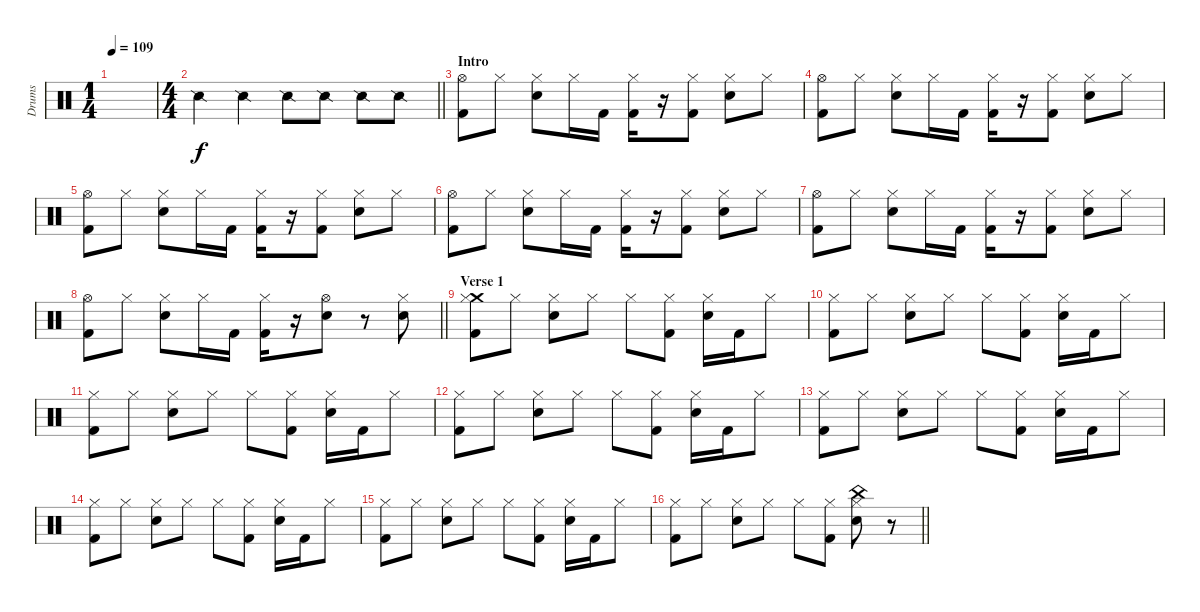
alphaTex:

\track ("Drums" "Drums") {instrument percussion}
\staff {score}
\articulation defaults
\ts (1 4)
\tempo 109
\clef neutral
\ks c
|
\ts (4 4)
\barLineRight lightlight "Snare (side stick) 2".4 "Snare (side stick) 2".4 "Snare (side stick) 2".8 "Snare (side stick) 2".8 "Snare (side stick) 2".8 "Snare (side stick) 2".8
|
\section ("" "Intro")
("Hi-Hat (open)" "Kick (hit) 2").8 "Hi-Hat (closed)".8 ("Hi-Hat (closed)" "Snare (hit) 2").8 "Hi-Hat (closed)".16 "Kick (hit) 2".16 ("Hi-Hat (closed)" "Kick (hit) 2").16 r.16 ("Hi-Hat (closed)" "Kick (hit) 2").8 ("Hi-Hat (closed)" "Snare (hit) 2").8 "Hi-Hat (closed)".8 |
("Hi-Hat (open)" "Kick (hit) 2").8 "Hi-Hat (closed)".8 ("Hi-Hat (closed)" "Snare (hit) 2").8 "Hi-Hat (closed)".16 "Kick (hit) 2".16 ("Hi-Hat (closed)" "Kick (hit) 2").16 r.16 ("Hi-Hat (closed)" "Kick (hit) 2").8 ("Hi-Hat (closed)" "Snare (hit) 2").8 "Hi-Hat (closed)".8 |
("Hi-Hat (open)" "Kick (hit) 2").8 "Hi-Hat (closed)".8 ("Hi-Hat (closed)" "Snare (hit) 2").8 "Hi-Hat (closed)".16 "Kick (hit) 2".16 ("Hi-Hat (closed)" "Kick (hit) 2").16 r.16 ("Hi-Hat (closed)" "Kick (hit) 2").8 ("Hi-Hat (closed)" "Snare (hit) 2").8 "Hi-Hat (closed)".8 |
("Hi-Hat (open)" "Kick (hit) 2").8 "Hi-Hat (closed)".8 ("Hi-Hat (closed)" "Snare (hit) 2").8 "Hi-Hat (closed)".16 "Kick (hit) 2".16 ("Hi-Hat (closed)" "Kick (hit) 2").16 r.16 ("Hi-Hat (closed)" "Kick (hit) 2").8 ("Hi-Hat (closed)" "Snare (hit) 2").8 "Hi-Hat (closed)".8 |
("Hi-Hat (open)" "Kick (hit) 2").8 "Hi-Hat (closed)".8 ("Hi-Hat (closed)" "Snare (hit) 2").8 "Hi-Hat (closed)".16 "Kick (hit) 2".16 ("Hi-Hat (closed)" "Kick (hit) 2").16 r.16 ("Hi-Hat (closed)" "Kick (hit) 2").8 ("Hi-Hat (closed)" "Snare (hit) 2").8 "Hi-Hat (closed)".8 |
\barLineRight lightlight
("Hi-Hat (open)" "Kick (hit) 2").8 "Hi-Hat (closed)".8 ("Hi-Hat (closed)" "Snare (hit) 2").8 "Hi-Hat (closed)".16 "Kick (hit) 2".16 ("Hi-Hat (closed)" "Kick (hit) 2").16 r.16 ("Hi-Hat (open)" "Snare (hit) 2").8 r.8 ("Snare (hit) 2" "Hi-Hat (closed)").8 |
\section ("" "Verse 1")
("Crash medium (hit)" "Hi-Hat (closed)" "Kick (hit) 2").8 "Hi-Hat (closed)".8 ("Hi-Hat (closed)" "Snare (hit) 2").8 "Hi-Hat (closed)".8 "Hi-Hat (closed)".8 ("Hi-Hat (closed)" "Kick (hit) 2").8 ("Hi-Hat (closed)" "Snare (hit) 2").16 "Kick (hit) 2".16 "Hi-Hat (closed)".8 |
("Hi-Hat (closed)" "Kick (hit) 2").8 "Hi-Hat (closed)".8 ("Hi-Hat (closed)" "Snare (hit) 2").8 "Hi-Hat (closed)".8 "Hi-Hat (closed)".8 ("Hi-Hat (closed)" "Kick (hit) 2").8 ("Hi-Hat (closed)" "Snare (hit) 2").16 "Kick (hit) 2".16 "Hi-Hat (closed)".8 |
("Hi-Hat (closed)" "Kick (hit) 2").8 "Hi-Hat (closed)".8 ("Hi-Hat (closed)" "Snare (hit) 2").8 "Hi-Hat (closed)".8 "Hi-Hat (closed)".8 ("Hi-Hat (closed)" "Kick (hit) 2").8 ("Hi-Hat (closed)" "Snare (hit) 2").16 "Kick (hit) 2".16 "Hi-Hat (closed)".8 |
("Hi-Hat (closed)" "Kick (hit) 2").8 "Hi-Hat (closed)".8 ("Hi-Hat (closed)" "Snare (hit) 2").8 "Hi-Hat (closed)".8 "Hi-Hat (closed)".8 ("Hi-Hat (closed)" "Kick (hit) 2").8 ("Hi-Hat (closed)" "Snare (hit) 2").16 "Kick (hit) 2".16 "Hi-Hat (closed)".8 |
("Hi-Hat (closed)" "Kick (hit) 2").8 "Hi-Hat (closed)".8 ("Hi-Hat (closed)" "Snare (hit) 2").8 "Hi-Hat (closed)".8 "Hi-Hat (closed)".8 ("Hi-Hat (closed)" "Kick (hit) 2").8 ("Hi-Hat (closed)" "Snare (hit) 2").16 "Kick (hit) 2".16 "Hi-Hat (closed)".8 |
("Hi-Hat (closed)" "Kick (hit) 2").8 "Hi-Hat (closed)".8 ("Hi-Hat (closed)" "Snare (hit) 2").8 "Hi-Hat (closed)".8 "Hi-Hat (closed)".8 ("Hi-Hat (closed)" "Kick (hit) 2").8 ("Hi-Hat (closed)" "Snare (hit) 2").16 "Kick (hit) 2".16 "Hi-Hat (closed)".8 |
("Hi-Hat (closed)" "Kick (hit) 2").8 "Hi-Hat (closed)".8 ("Hi-Hat (closed)" "Snare (hit) 2").8 "Hi-Hat (closed)".8 "Hi-Hat (closed)".8 ("Hi-Hat (closed)" "Kick (hit) 2").8 ("Hi-Hat (closed)" "Snare (hit) 2").16 "Kick (hit) 2".16 "Hi-Hat (closed)".8 |
\barLineRight lightlight
("Hi-Hat (closed)" "Kick (hit) 2").8 "Hi-Hat (closed)".8 ("Hi-Hat (closed)" "Snare (hit) 2").8 "Hi-Hat (closed)".8 "Hi-Hat (closed)".8 ("Hi-Hat (closed)" "Kick (hit) 2").8 ("China (hit)" "Hi-Hat (closed)" "Snare (hit) 2").8 r.8
